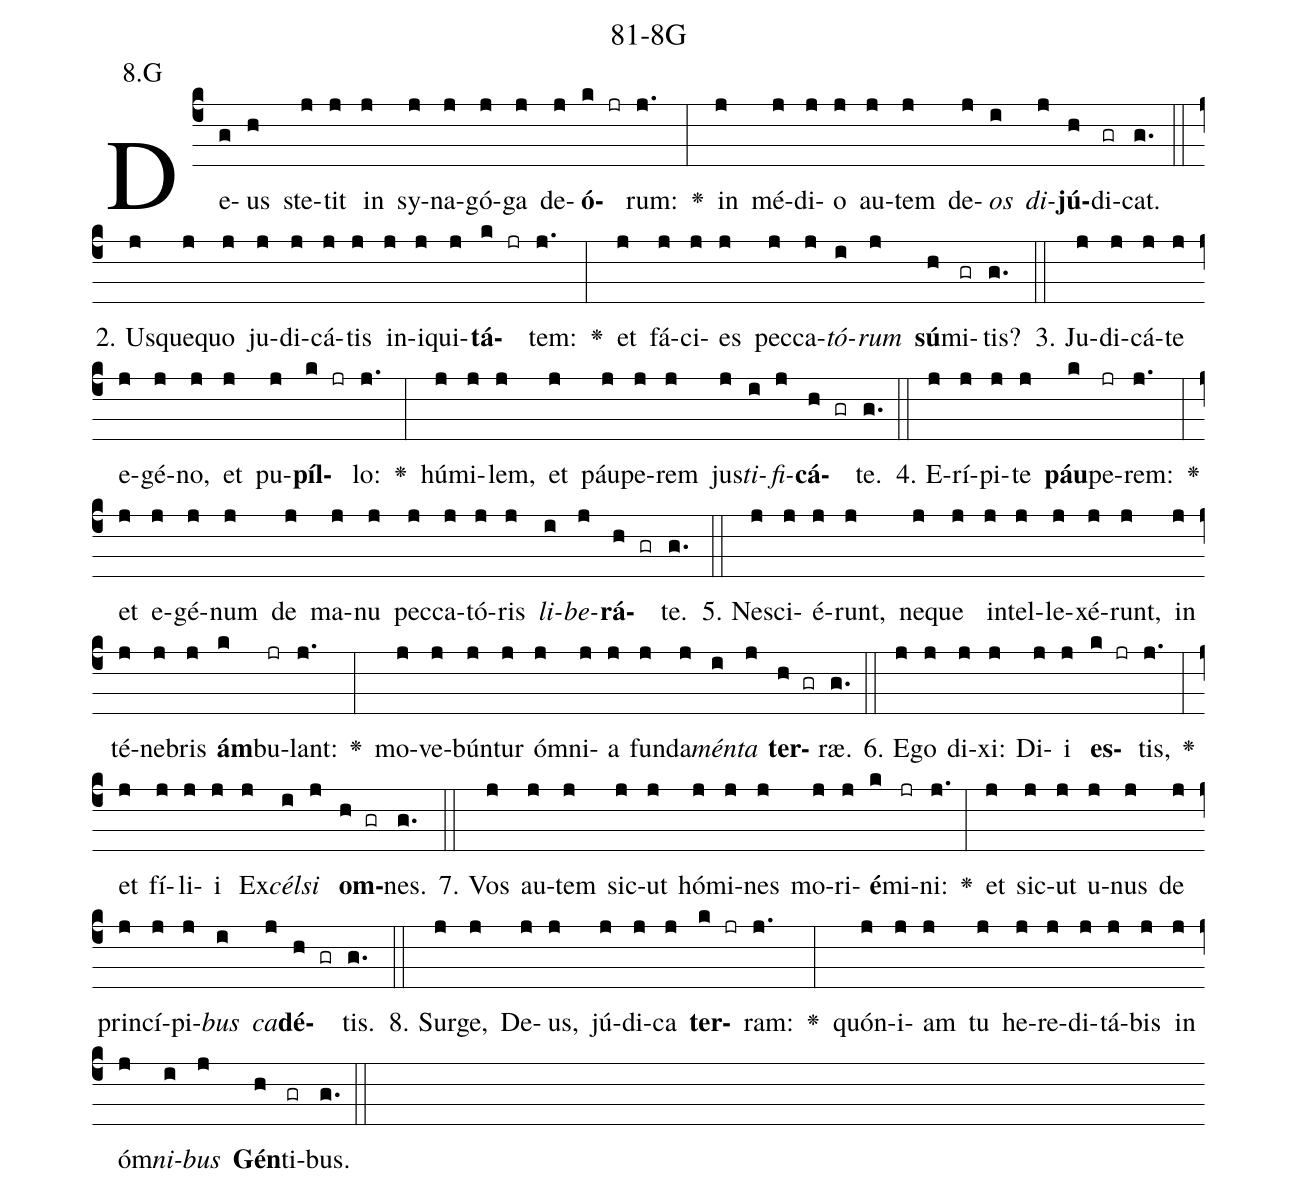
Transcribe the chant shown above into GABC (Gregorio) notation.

name: 81-8G;
annotation: 8.G;
%%
(c4)De(g)us(h) ste(j)tit(j) in(j) sy(j)na(j)gó(j)ga(j) de(j)<b>ó</b>(k jr)rum:(j.) <v>\greheightstar</v>(:) in(j) mé(j)di(j)o(j) au(j)tem(j) de(j)<i>os</i>(i) <i>di</i>(j)<b>jú</b>(h)di(gr)cat.(g.) (::)
2. Us(j)que(j)quo(j) ju(j)di(j)cá(j)tis(j) in(j)i(j)qui(j)<b>tá</b>(k jr)tem:(j.) <v>\greheightstar</v>(:) et(j) fá(j)ci(j)es(j) pec(j)ca(j)<i>tó</i>(i)<i>rum</i>(j) <b>sú</b>(h)mi(gr)tis?(g.) (::)
3. Ju(j)di(j)cá(j)te(j) e(j)gé(j)no,(j) et(j) pu(j)<b>píl</b>(k jr)lo:(j.) <v>\greheightstar</v>(:) hú(j)mi(j)lem,(j) et(j) páu(j)pe(j)rem(j) jus(j)<i>ti</i>(i)<i>fi</i>(j)<b>cá</b>(h gr)te.(g.) (::)
4. E(j)rí(j)pi(j)te(j) <b>páu</b>(k)pe(jr)rem:(j.) <v>\greheightstar</v>(:) et(j) e(j)gé(j)num(j) de(j) ma(j)nu(j) pec(j)ca(j)tó(j)ris(j) <i>li</i>(i)<i>be</i>(j)<b>rá</b>(h gr)te.(g.) (::)
5. Ne(j)sci(j)é(j)runt,(j) ne(j)que(j) in(j)tel(j)le(j)xé(j)runt,(j) in(j) té(j)ne(j)bris(j) <b>ám</b>(k)bu(jr)lant:(j.) <v>\greheightstar</v>(:) mo(j)ve(j)bún(j)tur(j) óm(j)ni(j)a(j) fun(j)da(j)<i>mén</i>(i)<i>ta</i>(j) <b>ter</b>(h gr)ræ.(g.) (::)
6. E(j)go(j) di(j)xi:(j) Di(j)i(j) <b>es</b>(k jr)tis,(j.) <v>\greheightstar</v>(:) et(j) fí(j)li(j)i(j) Ex(j)<i>cél</i>(i)<i>si</i>(j) <b>om</b>(h gr)nes.(g.) (::)
7. Vos(j) au(j)tem(j) sic(j)ut(j) hó(j)mi(j)nes(j) mo(j)ri(j)<b>é</b>(k)mi(jr)ni:(j.) <v>\greheightstar</v>(:) et(j) sic(j)ut(j) u(j)nus(j) de(j) prin(j)cí(j)pi(j)<i>bus</i>(i) <i>ca</i>(j)<b>dé</b>(h gr)tis.(g.) (::)
8. Sur(j)ge,(j) De(j)us,(j) jú(j)di(j)ca(j) <b>ter</b>(k jr)ram:(j.) <v>\greheightstar</v>(:) quón(j)i(j)am(j) tu(j) he(j)re(j)di(j)tá(j)bis(j) in(j) óm(j)<i>ni</i>(i)<i>bus</i>(j) <b>Gén</b>(h)ti(gr)bus.(g.) (::)
